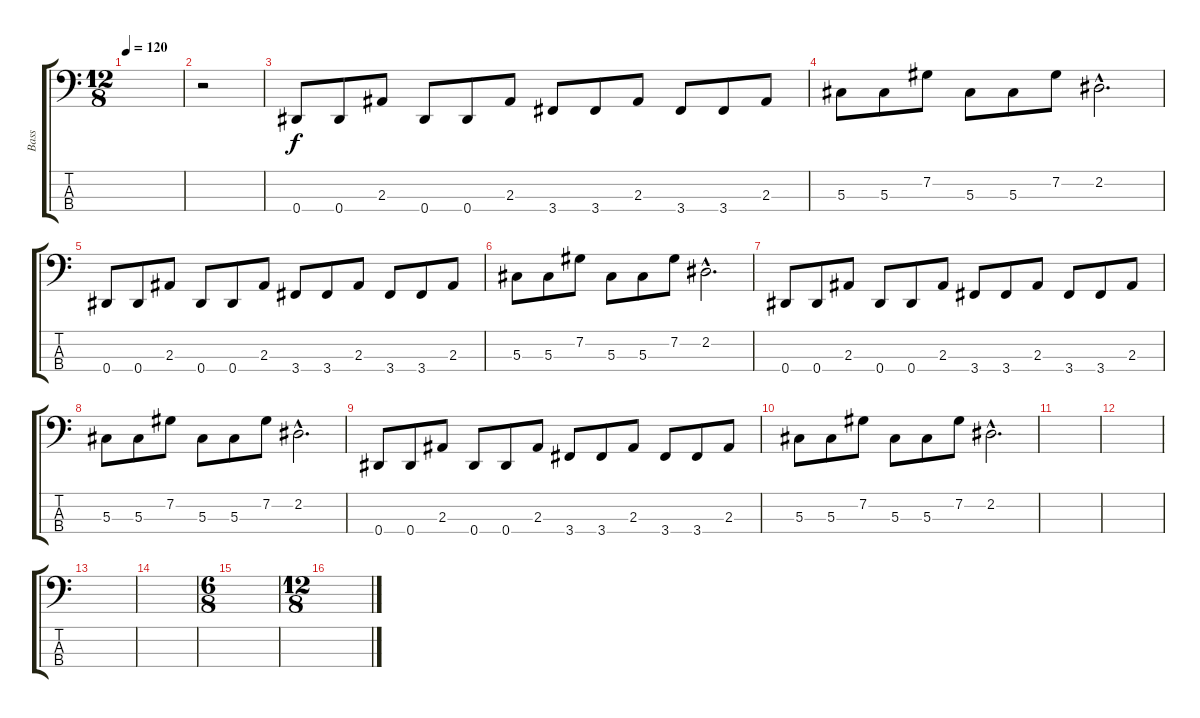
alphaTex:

\track ("Bass" "Bass") {instrument electricbassfinger}
\staff {score tabs}
\tuning (Gb2 Db2 Ab1 Eb1) {hide}
\ts (12 8)
\tempo 120
\clef f4
\ks c
|
r.2 |
0.4.8 0.4.8 2.3.8 0.4.8 0.4.8 2.3.8 3.4.8 3.4.8 2.3.8 3.4.8 3.4.8 2.3.8 |
5.3.8 5.3.8 7.2.8 5.3.8 5.3.8 7.2.8 2.2{hac}.2{d} |
0.4.8 0.4.8 2.3.8 0.4.8 0.4.8 2.3.8 3.4.8 3.4.8 2.3.8 3.4.8 3.4.8 2.3.8 |
5.3.8 5.3.8 7.2.8 5.3.8 5.3.8 7.2.8 2.2{hac}.2{d} |
0.4.8 0.4.8 2.3.8 0.4.8 0.4.8 2.3.8 3.4.8 3.4.8 2.3.8 3.4.8 3.4.8 2.3.8 |
5.3.8 5.3.8 7.2.8 5.3.8 5.3.8 7.2.8 2.2{hac}.2{d} |
0.4.8 0.4.8 2.3.8 0.4.8 0.4.8 2.3.8 3.4.8 3.4.8 2.3.8 3.4.8 3.4.8 2.3.8 |
5.3.8 5.3.8 7.2.8 5.3.8 5.3.8 7.2.8 2.2{hac}.2{d} |
|
\section ("" "")
|
|
|
\ts (6 8)
|
\ts (12 8)
